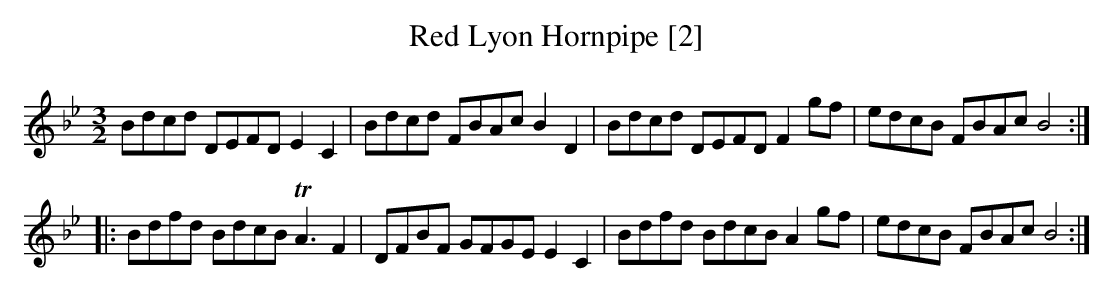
X:1
T:Red Lyon Hornpipe [2]
M:3/2
L:1/8
K:Bb
Bdcd DEFD E2C2 | Bdcd FBAc B2D2 | Bdcd DEFD F2 gf | edcB FBAc B4 :|
|: Bdfd BdcB TA3F2 | DFBF GFGE E2C2 | Bdfd BdcB A2gf | edcB FBAc B4 :|
